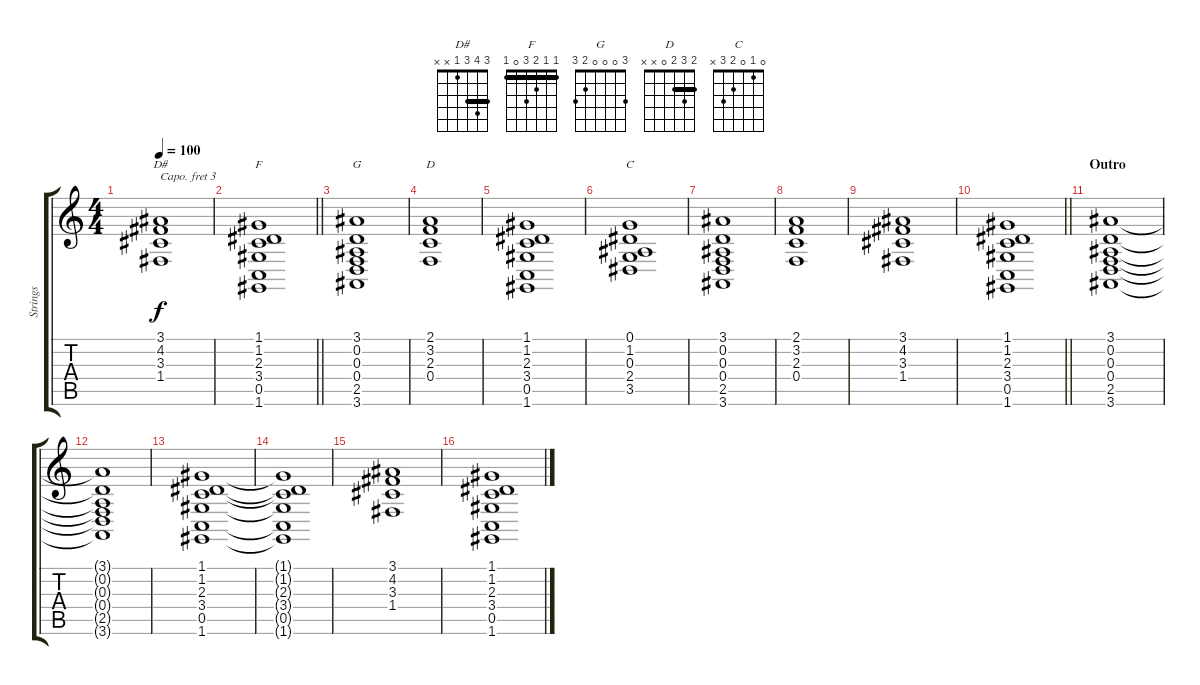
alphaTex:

\track ("Strings" "Strings") {instrument tremolostrings}
\staff {score tabs}
\capo 3
\tuning (E4 B3 G3 D3 A2 E2) {hide}
\chord ("D#" 3 4 3 1 x x) {barre 3}
\chord ("F" 1 1 2 3 0 1) {barre 1}
\chord ("G" 3 0 0 0 2 3)
\chord ("D" 2 3 2 0 x x) {barre 2}
\chord ("C" 0 1 0 2 3 x)
\ts (4 4)
\tempo 100
\clef g2
\ks c
(3.1 4.2 3.3 1.4).1{ch "D#" dy f} |
\barLineRight lightlight
(1.1 1.2 2.3 3.4 0.5 1.6).1{ch "F"} |
(3.1 0.2 0.3 0.4 2.5 3.6).1{ch "G"} |
(2.1 3.2 2.3 0.4).1{ch "D"} |
(1.1 1.2 2.3 3.4 0.5 1.6).1 |
(0.1 1.2 0.3 2.4 3.5).1{ch "C"} |
(3.1 0.2 0.3 0.4 2.5 3.6).1 |
(2.1 3.2 2.3 0.4).1 |
(3.1 4.2 3.3 1.4).1 |
\barLineRight lightlight
(1.1 1.2 2.3 3.4 0.5 1.6).1 |
\section ("" "Outro")
(3.1 0.2 0.3 0.4 2.5 3.6).1 |
(3.1{t} 0.2{t} 0.3{t} 0.4{t} 2.5{t} 3.6{t}).1 |
(1.1 1.2 2.3 3.4 0.5 1.6).1 |
(1.1{t} 1.2{t} 2.3{t} 3.4{t} 0.5{t} 1.6{t}).1 |
(3.1 4.2 3.3 1.4).1 |
(1.1 1.2 2.3 3.4 0.5 1.6).1
